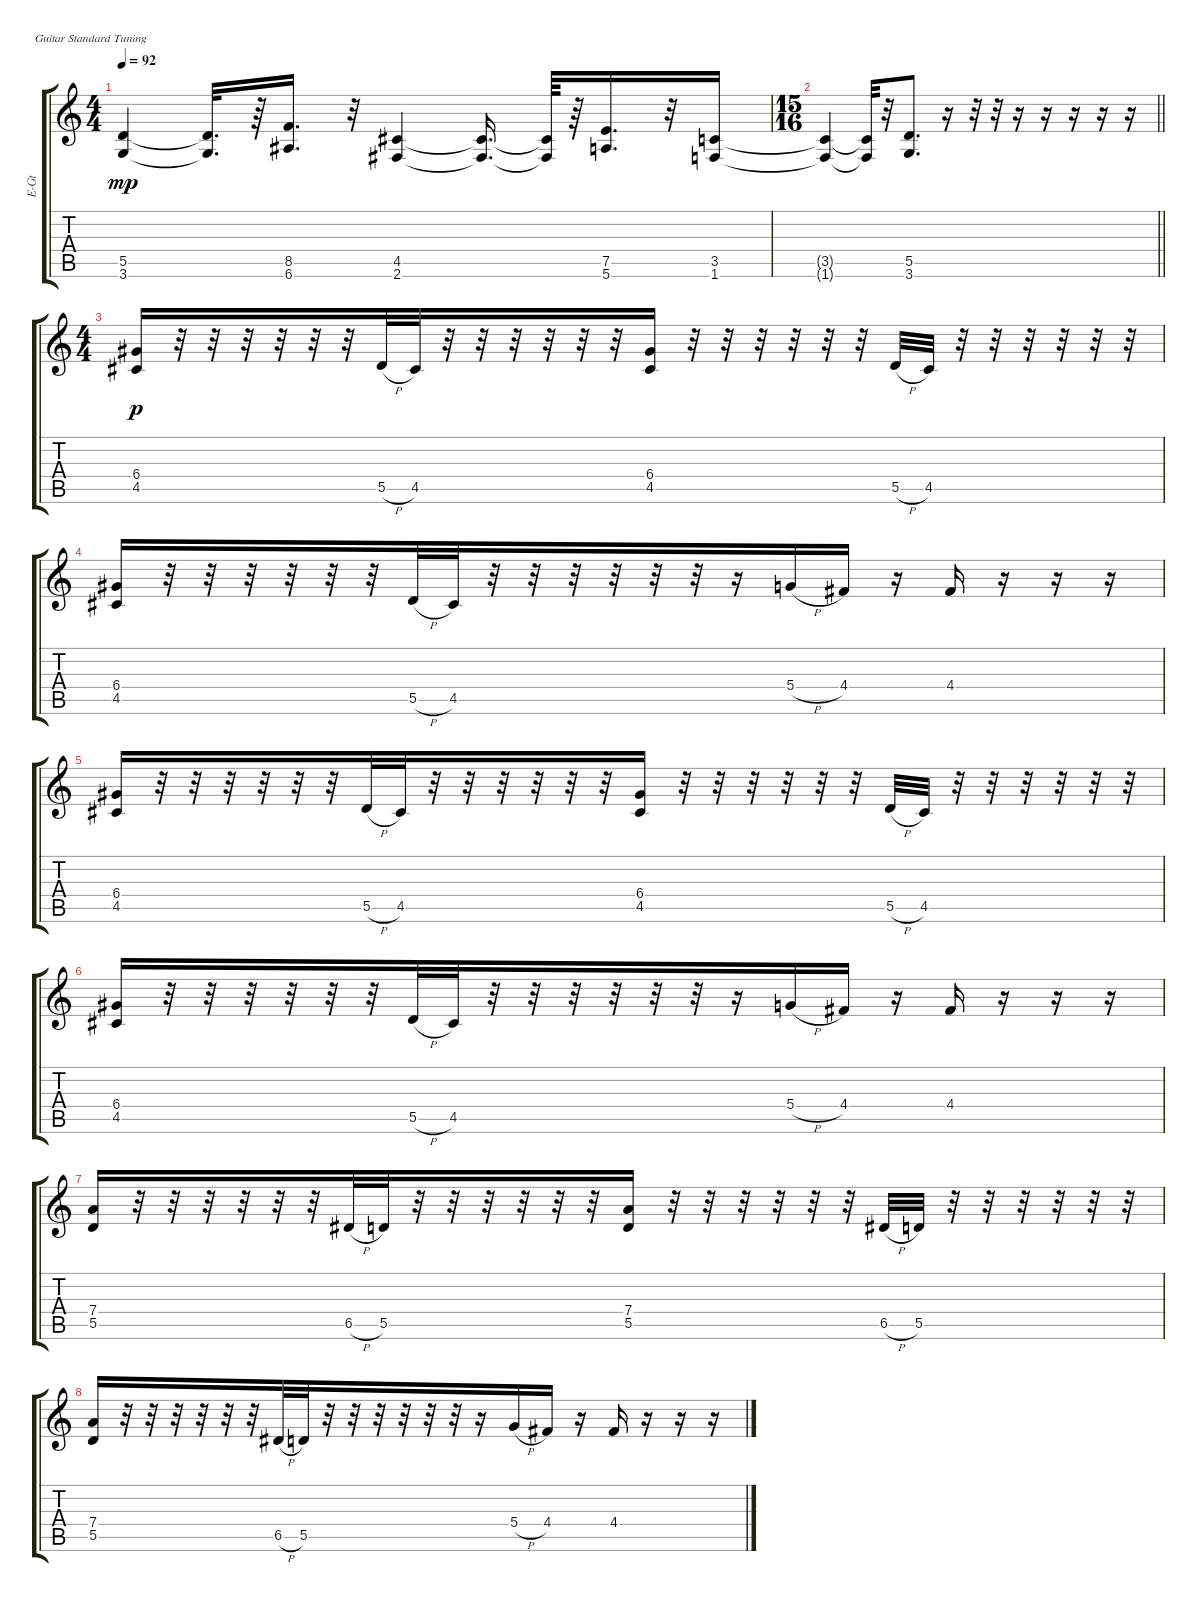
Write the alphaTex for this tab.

\track ("Rhythm chord doubling" "E-Gt") {instrument distortionguitar}
\staff {score tabs}
\tuning (E4 B3 G3 D3 A2 E2)
\ts (4 4)
\tempo 92
\clef g2
\ks c
(5.5{t} 3.6{t}).4{dy mp} (5.5{t} 3.6{t}).32{d} r.64 (8.5 6.6).16{d} r.32 (4.5 2.6).4 (4.5{t} 2.6{t}).16{d} (4.5{t} 2.6{t}).64 r.64 (7.5 5.6).16{d} r.32 (3.5 1.6).16 |
\ts (15 16)
\beaming (8 7)
\barLineRight lightlight
(3.5{t} 1.6{t}).4 (3.5{t} 1.6{t}).32 r.32 (5.5 3.6).8{d} r.16 r.32 r.32 r.16 r.16 r.16 r.16 r.16 |
\ts (4 4)
\beaming (8 6 4)
(6.4 4.5).16{dy p} r.32 r.32 r.32 r.32 r.32 r.32 5.5{h}.32 4.5.32 r.32 r.32 r.32 r.32 r.32 r.32 (6.4 4.5).16 r.32 r.32 r.32 r.32 r.32 r.32 5.5{h}.32 4.5.32 r.32 r.32 r.32 r.32 r.32 r.32 |
(6.4 4.5).16 r.32 r.32 r.32 r.32 r.32 r.32 5.5{h}.32 4.5.32 r.32 r.32 r.32 r.32 r.32 r.32 r.16 5.4{h}.16 4.4.16 r.16 4.4.16 r.16 r.16 r.16 |
(6.4 4.5).16 r.32 r.32 r.32 r.32 r.32 r.32 5.5{h}.32 4.5.32 r.32 r.32 r.32 r.32 r.32 r.32 (6.4 4.5).16 r.32 r.32 r.32 r.32 r.32 r.32 5.5{h}.32 4.5.32 r.32 r.32 r.32 r.32 r.32 r.32 |
(6.4 4.5).16 r.32 r.32 r.32 r.32 r.32 r.32 5.5{h}.32 4.5.32 r.32 r.32 r.32 r.32 r.32 r.32 r.16 5.4{h}.16 4.4.16 r.16 4.4.16 r.16 r.16 r.16 |
(7.4 5.5).16 r.32 r.32 r.32 r.32 r.32 r.32 6.5{h}.32 5.5.32 r.32 r.32 r.32 r.32 r.32 r.32 (7.4 5.5).16 r.32 r.32 r.32 r.32 r.32 r.32 6.5{h}.32 5.5.32 r.32 r.32 r.32 r.32 r.32 r.32 |
(7.4 5.5).16 r.32 r.32 r.32 r.32 r.32 r.32 6.5{h}.32 5.5.32 r.32 r.32 r.32 r.32 r.32 r.32 r.16 5.4{h}.16 4.4.16 r.16 4.4.16 r.16 r.16 r.16
